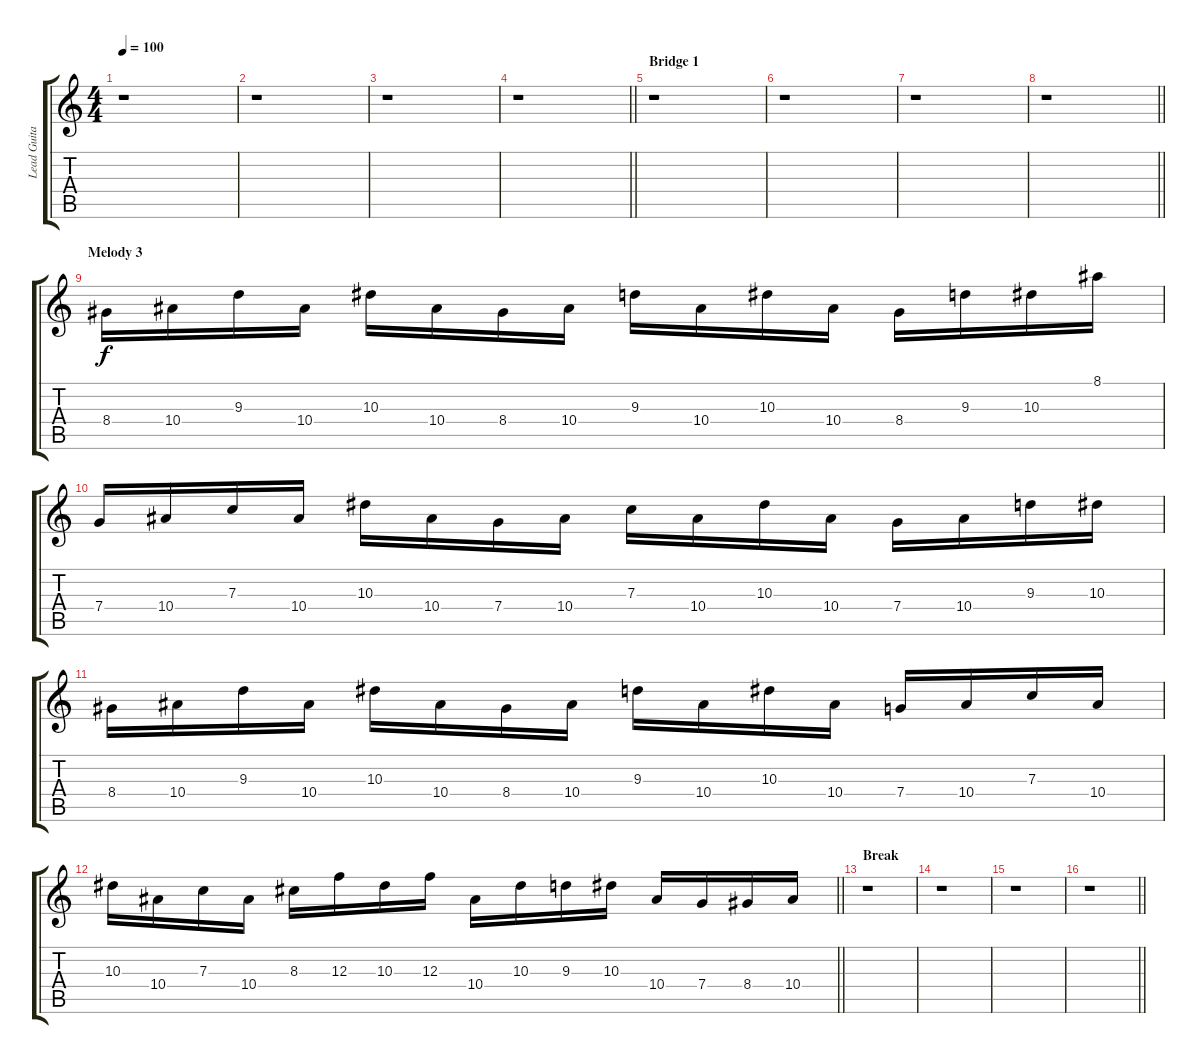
\track ("Lead Guitar/Alexi" "Lead Guita") {instrument distortionguitar}
\staff {score tabs}
\tuning (D4 A3 F3 C3 G2 C2) {hide}
\ts (4 4)
\tempo 100
\clef g2
\ks c
r.1{dy f} |
r.1 |
r.1 |
\barLineRight lightlight
r.1 |
\section ("" "Bridge 1")
r.1 |
r.1 |
r.1 |
\barLineRight lightlight
r.1 |
\section ("" "Melody 3")
8.4.16 10.4.16 9.3.16 10.4.16 10.3.16 10.4.16 8.4.16 10.4.16 9.3.16 10.4.16 10.3.16 10.4.16 8.4.16 9.3.16 10.3.16 8.1.16 |
7.4.16 10.4.16 7.3.16 10.4.16 10.3.16 10.4.16 7.4.16 10.4.16 7.3.16 10.4.16 10.3.16 10.4.16 7.4.16 10.4.16 9.3.16 10.3.16 |
8.4.16 10.4.16 9.3.16 10.4.16 10.3.16 10.4.16 8.4.16 10.4.16 9.3.16 10.4.16 10.3.16 10.4.16 7.4.16 10.4.16 7.3.16 10.4.16 |
\barLineRight lightlight
10.3.16 10.4.16 7.3.16 10.4.16 8.3.16 12.3.16 10.3.16 12.3.16 10.4.16 10.3.16 9.3.16 10.3.16 10.4.16 7.4.16 8.4.16 10.4.16 |
\section ("" "Break")
r.1 |
r.1 |
r.1 |
\barLineRight lightlight
r.1
